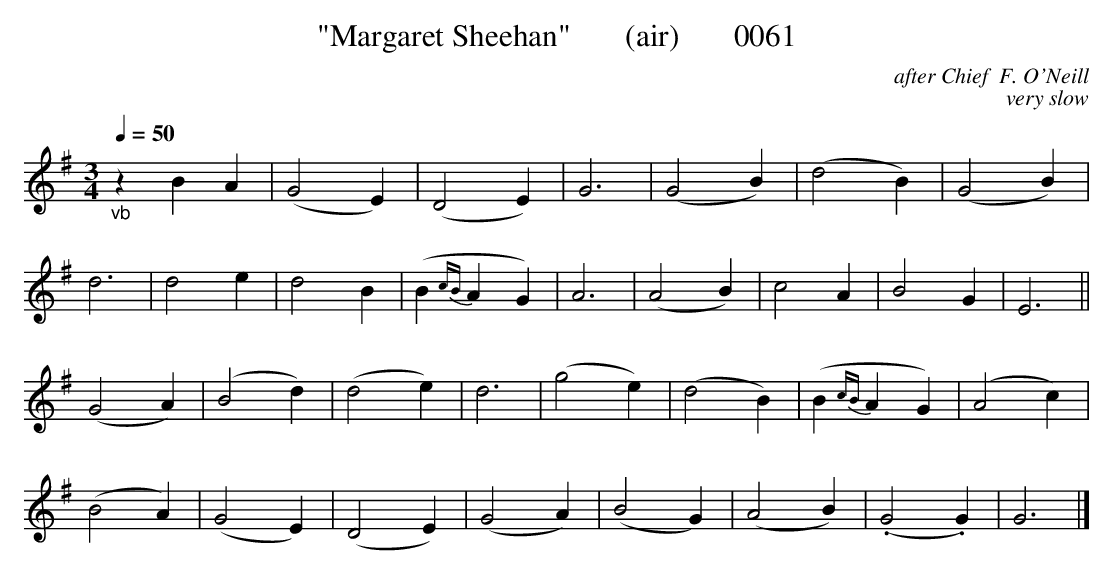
X:1
T:"Margaret Sheehan"       (air)       0061
C:after Chief  F. O'Neill
C:very slow
Q:1/4=50
M:3/4
L:1/8
K:G
"_vb"z2B2A2|(G4E2)|(D4E2)|G6|(G4B2)|(d4B2)|(G4B2)|
d6|d4e2|d4B2|(B2{cB}A2G2)|A6|(A4B2)|c4A2|B4G2|E6||
(G4A2)|(B4d2)|(d4e2)|d6|(g4e2)|(d4B2)|(B2{cB}A2G2)|(A4c2)|
(B4A2)|(G4E2)|(D4E2)|(G4A2)|(B4G2)|(A4B2)|(.G4.G2)|G6|]
